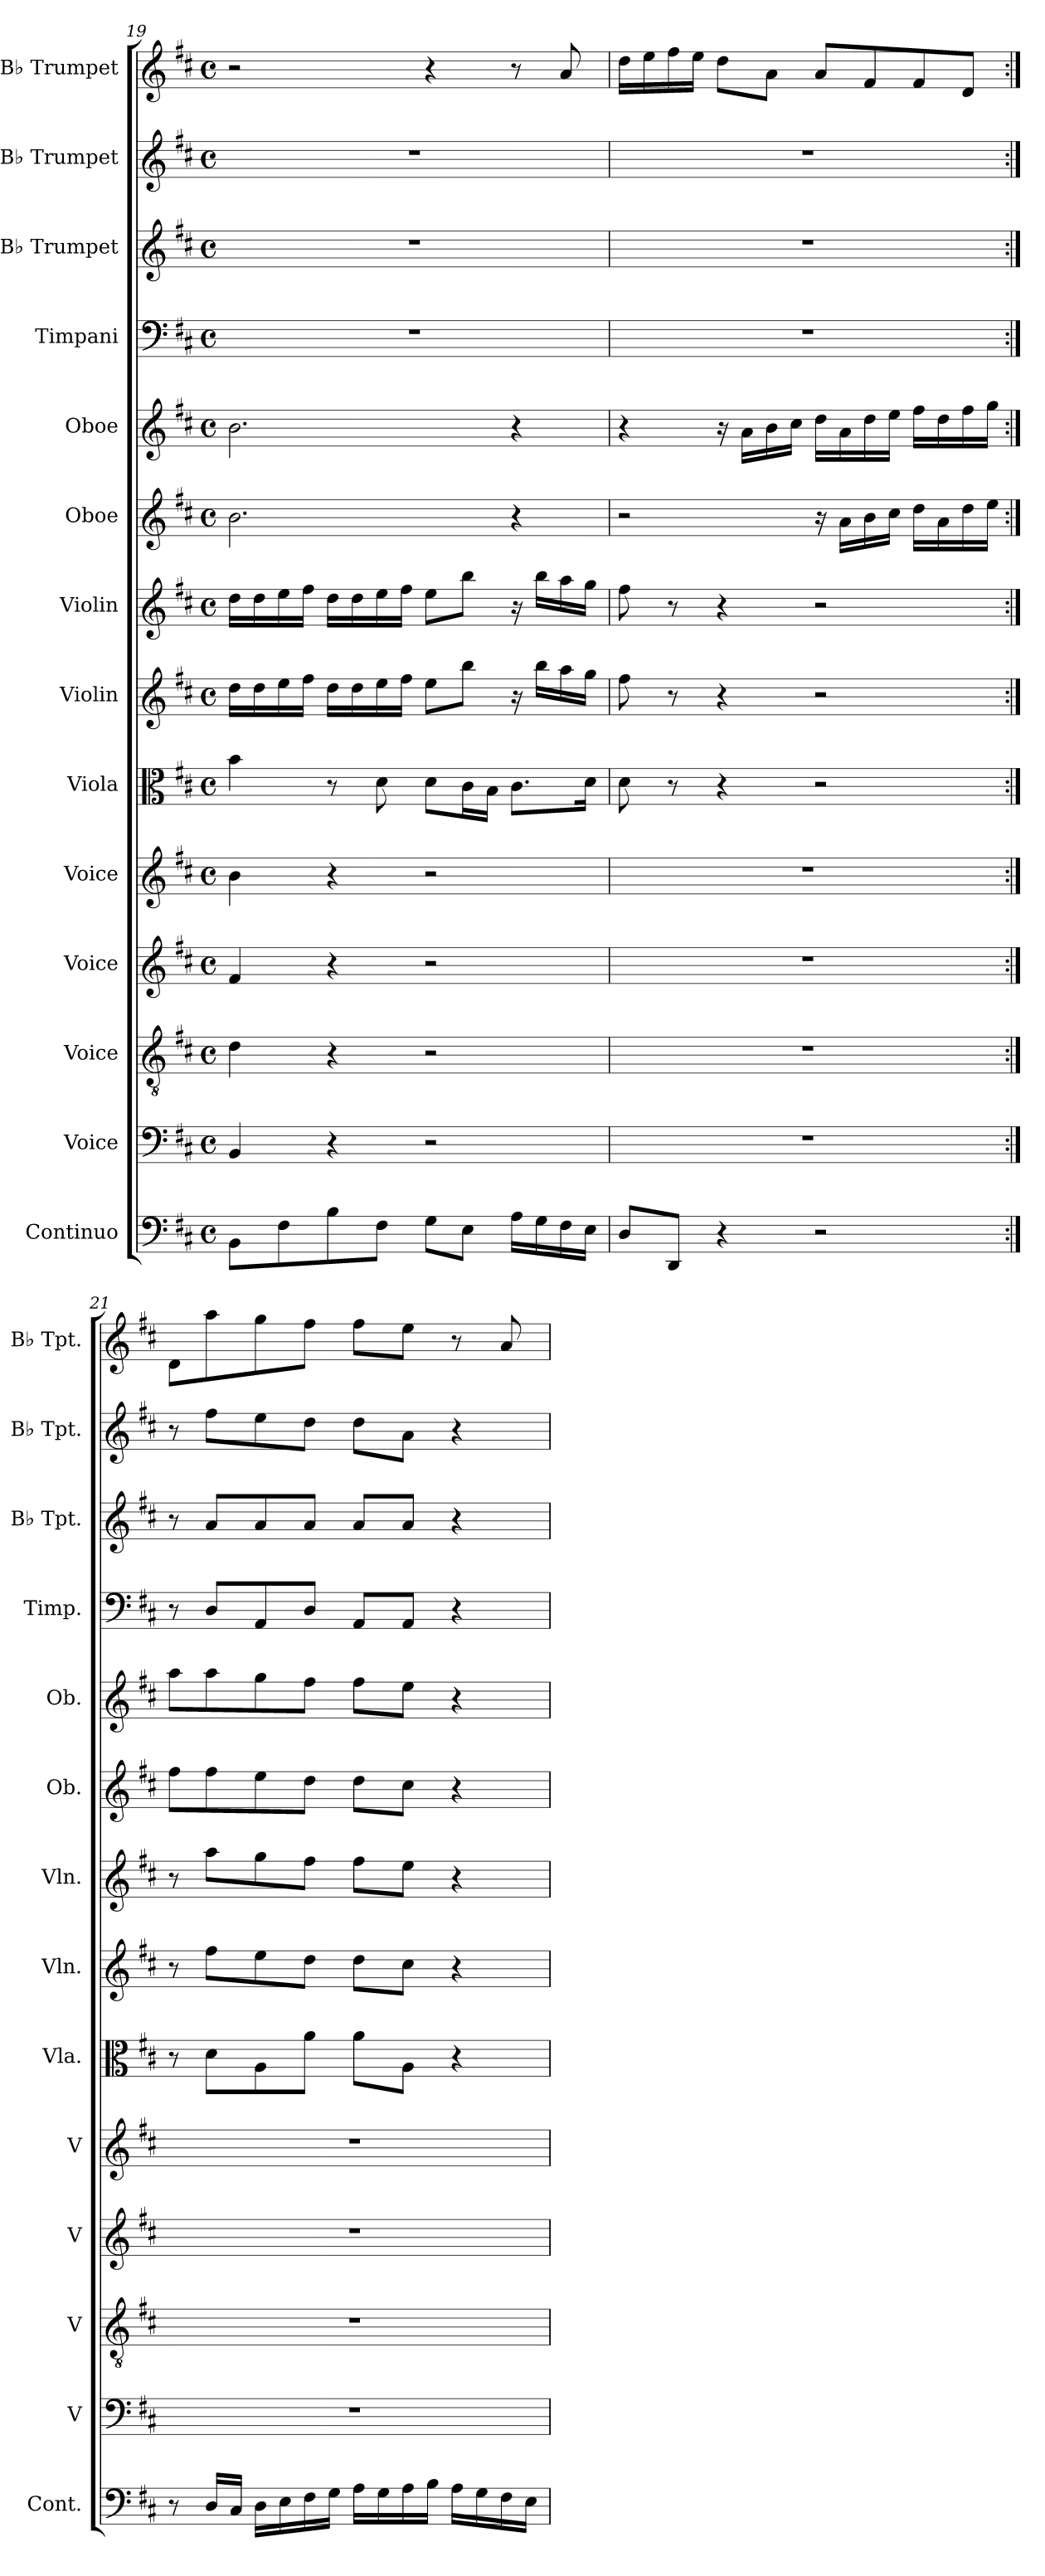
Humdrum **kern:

**kern	**kern	**kern	**kern	**kern	**kern	**kern	**kern	**kern	**kern	**kern	**kern	**kern	**kern
*part14	*part13	*part12	*part11	*part10	*part9	*part8	*part7	*part6	*part5	*part4	*part3	*part2	*part1
*staff14	*staff13	*staff12	*staff11	*staff10	*staff9	*staff8	*staff7	*staff6	*staff5	*staff4	*staff3	*staff2	*staff1
*I"Continuo	*I"Voice	*I"Voice	*I"Voice	*I"Voice	*I"Viola	*I"Violin	*I"Violin	*I"Oboe	*I"Oboe	*I"Timpani	*I"B♭ Trumpet	*I"B♭ Trumpet	*I"B♭ Trumpet
*I'Cont.	*I'V	*I'V	*I'V	*I'V	*I'Vla.	*I'Vln.	*I'Vln.	*I'Ob.	*I'Ob.	*I'Timp.	*I'B♭ Tpt.	*I'B♭ Tpt.	*I'B♭ Tpt.
*clefF4	*clefF4	*clefGv2	*clefG2	*clefG2	*clefC3	*clefG2	*clefG2	*clefG2	*clefG2	*clefF4	*clefG2	*clefG2	*clefG2
*k[f#c#]	*k[f#c#]	*k[f#c#]	*k[f#c#]	*k[f#c#]	*k[f#c#]	*k[f#c#]	*k[f#c#]	*k[f#c#]	*k[f#c#]	*k[f#c#]	*k[f#c#]	*k[f#c#]	*k[f#c#]
*M4/4	*M4/4	*M4/4	*M4/4	*M4/4	*M4/4	*M4/4	*M4/4	*M4/4	*M4/4	*M4/4	*M4/4	*M4/4	*M4/4
*met(c)	*met(c)	*met(c)	*met(c)	*met(c)	*met(c)	*met(c)	*met(c)	*met(c)	*met(c)	*met(c)	*met(c)	*met(c)	*met(c)
=19	=19	=19	=19	=19	=19	=19	=19	=19	=19	=19	=19	=19	=19
8BBL	4BB	4d	4f#	4b	4b	16ddLL	16ddLL	2.b	2.b	1r	1r	1r	2r
.	.	.	.	.	.	16dd	16dd	.	.	.	.	.	.
8F#	.	.	.	.	.	16ee	16ee	.	.	.	.	.	.
.	.	.	.	.	.	16ff#JJ	16ff#JJ	.	.	.	.	.	.
8B	4r	4r	4r	4r	8r	16ddLL	16ddLL	.	.	.	.	.	.
.	.	.	.	.	.	16dd	16dd	.	.	.	.	.	.
8F#J	.	.	.	.	8d	16ee	16ee	.	.	.	.	.	.
.	.	.	.	.	.	16ff#JJ	16ff#JJ	.	.	.	.	.	.
8GL	2r	2r	2r	2r	8dL	8eeL	8eeL	.	.	.	.	.	4r
8EJ	.	.	.	.	16c#L	8bbJ	8bbJ	.	.	.	.	.	.
.	.	.	.	.	16BJJ	.	.	.	.	.	.	.	.
16ALL	.	.	.	.	8.c#L	16r	16r	4r	4r	.	.	.	8r
16G	.	.	.	.	.	16bbLL	16bbLL	.	.	.	.	.	.
16F#	.	.	.	.	.	16aa	16aa	.	.	.	.	.	8a
16EJJ	.	.	.	.	16dJk	16ggJJ	16ggJJ	.	.	.	.	.	.
=20	=20	=20	=20	=20	=20	=20	=20	=20	=20	=20	=20	=20	=20
8DL	1r	1r	1r	1r	8d	8ff#	8ff#	2r	4r	1r	1r	1r	16ddLL
.	.	.	.	.	.	.	.	.	.	.	.	.	16ee
8DDJ	.	.	.	.	8r	8r	8r	.	.	.	.	.	16ff#
.	.	.	.	.	.	.	.	.	.	.	.	.	16eeJJ
4r	.	.	.	.	4r	4r	4r	.	16r	.	.	.	8ddL
.	.	.	.	.	.	.	.	.	16aLL	.	.	.	.
.	.	.	.	.	.	.	.	.	16b	.	.	.	8aJ
.	.	.	.	.	.	.	.	.	16cc#JJ	.	.	.	.
2r	.	.	.	.	2r	2r	2r	16r	16ddLL	.	.	.	8aL
.	.	.	.	.	.	.	.	16aLL	16a	.	.	.	.
.	.	.	.	.	.	.	.	16b	16dd	.	.	.	8f#
.	.	.	.	.	.	.	.	16cc#JJ	16eeJJ	.	.	.	.
.	.	.	.	.	.	.	.	16ddLL	16ff#LL	.	.	.	8f#
.	.	.	.	.	.	.	.	16a	16dd	.	.	.	.
.	.	.	.	.	.	.	.	16dd	16ff#	.	.	.	8dJ
.	.	.	.	.	.	.	.	16eeJJ	16ggJJ	.	.	.	.
=21:|!	=21:|!	=21:|!	=21:|!	=21:|!	=21:|!	=21:|!	=21:|!	=21:|!	=21:|!	=21:|!	=21:|!	=21:|!	=21:|!
8r	1r	1r	1r	1r	8r	8r	8r	8ff#L	8aaL	8r	8r	8r	8dL
16DLL	.	.	.	.	8dL	8ff#L	8aaL	8ff#	8aa	8DL	8aL	8ff#L	8aa
16C#JJ	.	.	.	.	.	.	.	.	.	.	.	.	.
16DLL	.	.	.	.	8A	8ee	8gg	8ee	8gg	8AA	8a	8ee	8gg
16E	.	.	.	.	.	.	.	.	.	.	.	.	.
16F#	.	.	.	.	8aJ	8ddJ	8ff#J	8ddJ	8ff#J	8DJ	8aJ	8ddJ	8ff#J
16GJJ	.	.	.	.	.	.	.	.	.	.	.	.	.
16ALL	.	.	.	.	8aL	8ddL	8ff#L	8ddL	8ff#L	8AAL	8aL	8ddL	8ff#L
16G	.	.	.	.	.	.	.	.	.	.	.	.	.
16A	.	.	.	.	8AJ	8cc#J	8eeJ	8cc#J	8eeJ	8AAJ	8aJ	8aJ	8eeJ
16BJJ	.	.	.	.	.	.	.	.	.	.	.	.	.
16ALL	.	.	.	.	4r	4r	4r	4r	4r	4r	4r	4r	8r
16G	.	.	.	.	.	.	.	.	.	.	.	.	.
16F#	.	.	.	.	.	.	.	.	.	.	.	.	8a
16EJJ	.	.	.	.	.	.	.	.	.	.	.	.	.
=	=	=	=	=	=	=	=	=	=	=	=	=	=
*-	*-	*-	*-	*-	*-	*-	*-	*-	*-	*-	*-	*-	*-
